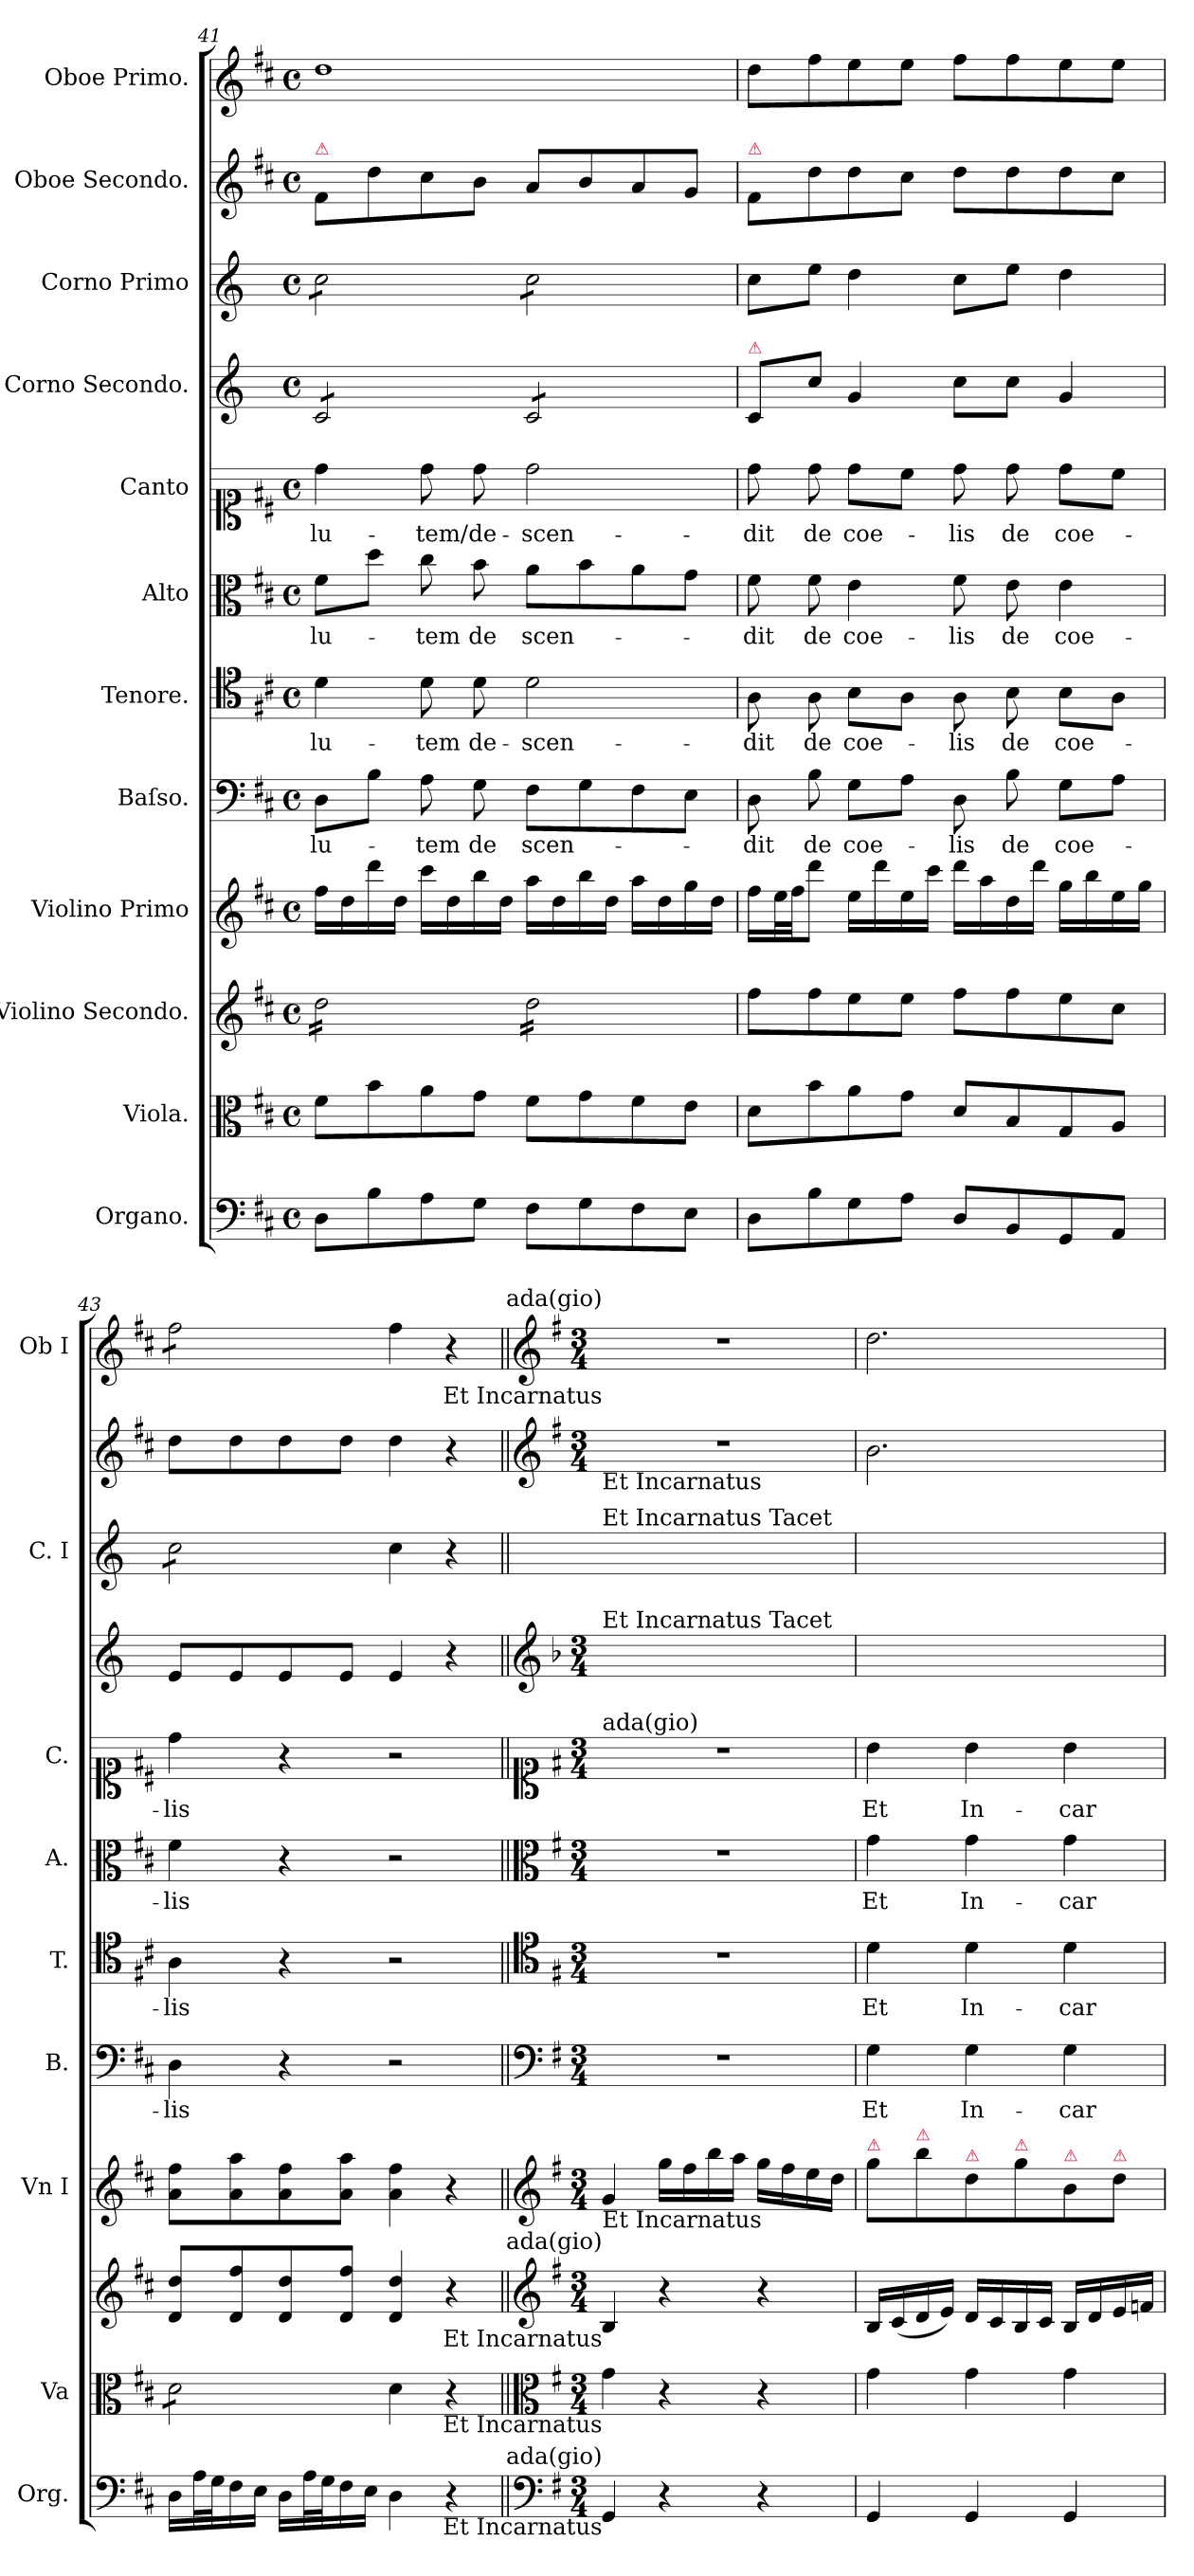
**kern	**kern	**kern	**kern	**kern	**text	**kern	**text	**kern	**text	**kern	**text	**kern	**kern	**kern	**kern
*part12	*part11	*part10	*part9	*part8	*part8	*part7	*part7	*part6	*part6	*part5	*part5	*part4	*part3	*part2	*part1
*staff12	*staff11	*staff10	*staff9	*staff8	*staff8	*staff7	*staff7	*staff6	*staff6	*staff5	*staff5	*staff4	*staff3	*staff2	*staff1
*I"Organo.	*I"Viola.	*I"Violino Secondo.	*I"Violino Primo	*I"Baſso.	*	*I"Tenore.	*	*I"Alto	*	*I"Canto	*	*I"Corno Secondo.	*I"Corno Primo	*I"Oboe Secondo.	*I"Oboe Primo.
*I'Org.	*I'Va	*	*I'Vn I	*I'B.	*	*I'T.	*	*I'A.	*	*I'C.	*	*	*I'C. I	*	*I'Ob I
*clefF4	*clefC3	*clefG2	*clefG2	*clefF4	*	*clefC4	*	*clefC3	*	*clefC1	*	*clefG2	*clefG2	*clefG2	*clefG2
*k[f#c#]	*k[f#c#]	*k[f#c#]	*k[f#c#]	*k[f#c#]	*	*k[f#c#]	*	*k[f#c#]	*	*k[f#c#]	*	*k[]	*k[]	*k[f#c#]	*k[f#c#]
*M4/4	*M4/4	*M4/4	*M4/4	*M4/4	*	*M4/4	*	*M4/4	*	*M4/4	*	*M4/4	*M4/4	*M4/4	*M4/4
*met(c)	*met(c)	*met(c)	*met(c)	*met(c)	*	*met(c)	*	*met(c)	*	*met(c)	*	*met(c)	*met(c)	*met(c)	*met(c)
=41	=41	=41	=41	=41	=41	=41	=41	=41	=41	=41	=41	=41	=41	=41	=41
!	!	!	!	!	!	!	!	!	!	!	!	!	!	!LO:TX:a:color=crimson:t=⚠	!
*	*	*tremolo	*	*	*	*	*	*	*	*	*	*	*	*	*
*	*	*	*	*	*	*	*	*	*	*	*	*tremolo	*	*	*
*	*	*	*	*	*	*	*	*	*	*	*	*	*tremolo	*	*
8D\L	8f#\L	16dd\LL	16ff#\LL	8D\L	-lu-	4d\	-lu-	8f#\L	-lu-	4dd\	-lu-	8c/L	8cc\L	8f#/L	1dd\
.	.	16dd\	16dd\	.	.	.	.	.	.	.	.	.	.	.	.
8B\	8b\	16dd\	16ddd\	8B\J	.	.	.	8dd\J	.	.	.	8c/	8cc\	8dd\	.
.	.	16dd\	16dd\JJ	.	.	.	.	.	.	.	.	.	.	.	.
8A\	8a\	16dd\	16ccc#\LL	8A\	-tem	8d\	-tem	8cc#\	-tem	8dd\	-tem/	8c/	8cc\	8cc#\	.
.	.	16dd\	16dd\	.	.	.	.	.	.	.	.	.	.	.	.
8G\J	8g\J	16dd\	16bb\	8G\	de	8d\	de-	8b\	de	8dd\	de-	8c/J	8cc\J	8b\J	.
.	.	16dd\JJ	16dd\JJ	.	.	.	.	.	.	.	.	.	.	.	.
8F#\L	8f#\L	16dd\LL	16aa\LL	8F#\L	scen-	2d\	-scen-	8a\L	scen-	2dd\	-scen-	8c/L	8cc\L	8a/L	.
.	.	16dd\	16dd\	.	.	.	.	.	.	.	.	.	.	.	.
8G\	8g\	16dd\	16bb\	8G\	.	.	.	8b\	.	.	.	8c/	8cc\	8b/	.
.	.	16dd\	16dd\JJ	.	.	.	.	.	.	.	.	.	.	.	.
8F#\	8f#\	16dd\	16aa\LL	8F#\	.	.	.	8a\	.	.	.	8c/	8cc\	8a/	.
.	.	16dd\	16dd\	.	.	.	.	.	.	.	.	.	.	.	.
8E\J	8e\J	16dd\	16gg\	8E\J	.	.	.	8g\J	.	.	.	8c/J	8cc\J	8g/J	.
*	*	*	*	*	*	*	*	*	*	*	*	*	*Xtremolo	*	*
*	*	*	*	*	*	*	*	*	*	*	*	*Xtremolo	*	*	*
.	.	16dd\JJ	16dd\JJ	.	.	.	.	.	.	.	.	.	.	.	.
*	*	*Xtremolo	*	*	*	*	*	*	*	*	*	*	*	*	*
=42	=42	=42	=42	=42	=42	=42	=42	=42	=42	=42	=42	=42	=42	=42	=42
!	!	!	!	!	!	!	!	!	!	!	!	!	!	!LO:TX:a:color=crimson:t=⚠	!
!	!	!	!	!	!	!	!	!	!	!	!	!LO:TX:a:color=crimson:t=⚠	!	!	!
8D\L	8d\L	8ff#\L	16ff#\LL	8D\	-dit	8A\	-dit	8f#\	-dit	8dd\	-dit	8c/L	8cc\L	8f#/L	8dd\L
.	.	.	32ee\L	.	.	.	.	.	.	.	.	.	.	.	.
.	.	.	32ff#\JJ	.	.	.	.	.	.	.	.	.	.	.	.
8B\	8b\	8ff#\	8ddd\J	8B\	de	8A\	de	8f#\	de	8dd\	de	8cc\J	8ee\J	8dd\	8ff#\
8G\	8a\	8ee\	16ee\LL	8G\L	coe-	8B\L	coe-	4e\	coe-	8dd\L	coe-	4g/	4dd\	8dd\	8ee\
.	.	.	16ddd\	.	.	.	.	.	.	.	.	.	.	.	.
8A\J	8g\J	8ee\J	16ee\	8A\J	.	8A\J	.	.	.	8cc#\J	.	.	.	8cc#\J	8ee\J
.	.	.	16ccc#\JJ	.	.	.	.	.	.	.	.	.	.	.	.
8D/L	8d/L	8ff#\L	16ddd\LL	8D\	-lis	8A\	-lis	8f#\	-lis	8dd\	-lis	8cc\L	8cc\L	8dd\L	8ff#\L
.	.	.	16aa\	.	.	.	.	.	.	.	.	.	.	.	.
!	!	!	!	!	!	!	!LO:LY:i	!	!	!	!	!	!	!	!
8BB/	8B/	8ff#\	16dd\	8B\	de	8B\	de	8e\	de	8dd\	de	8cc\J	8ee\J	8dd\	8ff#\
.	.	.	16ddd\JJ	.	.	.	.	.	.	.	.	.	.	.	.
!	!	!	!	!	!	!	!LO:LY:i	!	!	!	!	!	!	!	!
8GG/	8G/	8ee\	16gg\LL	8G\L	coe-	8B\L	coe-	4e\	coe-	8dd\L	coe-	4g/	4dd\	8dd\	8ee\
.	.	.	16bb\	.	.	.	.	.	.	.	.	.	.	.	.
8AA/J	8A/J	8cc#\J	16ee\	8A\J	.	8A\J	.	.	.	8cc#\J	.	.	.	8cc#\J	8ee\J
.	.	.	16gg\JJ	.	.	.	.	.	.	.	.	.	.	.	.
=43	=43	=43	=43	=43	=43	=43	=43	=43	=43	=43	=43	=43	=43	=43	=43
!	!	!	!	!	!	!	!LO:LY:i	!	!	!	!	!	!	!	!
*	*tremolo	*	*	*	*	*	*	*	*	*	*	*	*	*	*
*	*	*	*	*	*	*	*	*	*	*	*	*	*tremolo	*	*
*	*	*	*	*	*	*	*	*	*	*	*	*	*	*	*tremolo
16D\LL	8d\L	8d/ 8dd/L	8a\ 8ff#\L	4D\	-lis	4A\	-lis	4f#\	-lis	4dd\	-lis	8e/L	8cc\L	8dd\L	8ff#\L
32A\L	.	.	.	.	.	.	.	.	.	.	.	.	.	.	.
32G\J	.	.	.	.	.	.	.	.	.	.	.	.	.	.	.
16F#\	8d\	8d/ 8ff#/	8a\ 8aa\	.	.	.	.	.	.	.	.	8e/	8cc\	8dd\	8ff#\
16E\JJ	.	.	.	.	.	.	.	.	.	.	.	.	.	.	.
16D\LL	8d\	8d/ 8dd/	8a\ 8ff#\	4r	.	4r	.	4r	.	4r	.	8e/	8cc\	8dd\	8ff#\
32A\L	.	.	.	.	.	.	.	.	.	.	.	.	.	.	.
32G\J	.	.	.	.	.	.	.	.	.	.	.	.	.	.	.
16F#\	8d\J	8d/ 8ff#/J	8a\ 8aa\J	.	.	.	.	.	.	.	.	8e/J	8cc\J	8dd\J	8ff#\J
*	*	*	*	*	*	*	*	*	*	*	*	*	*	*	*Xtremolo
*	*	*	*	*	*	*	*	*	*	*	*	*	*Xtremolo	*	*
*	*Xtremolo	*	*	*	*	*	*	*	*	*	*	*	*	*	*
16E\JJ	.	.	.	.	.	.	.	.	.	.	.	.	.	.	.
4D\	4d\	4d/ 4dd/	4a\ 4ff#\	2r	.	2r	.	2r	.	2r	.	4e/	4cc\	4dd\	4ff#\
4r	4r	4r	4r	.	.	.	.	.	.	.	.	4r	4r	4r	4r
=44||	=44||	=44||	=44||	=44||	=44||	=44||	=44||	=44||	=44||	=44||	=44||	=44||	=44||	=44||	=44||
*clefF4	*clefC3	*clefG2	*clefG2	*clefF4	*	*clefC4	*	*clefC3	*	*clefC1	*	*clefG2	*	*clefG2	*clefG2
*k[f#]	*k[f#]	*k[f#]	*k[f#]	*k[f#]	*	*k[f#]	*	*k[f#]	*	*k[f#]	*	*k[b-]	*	*k[f#]	*k[f#]
*M3/4	*M3/4	*M3/4	*M3/4	*M3/4	*	*M3/4	*	*M3/4	*	*M3/4	*	*M3/4	*	*M3/4	*M3/4
!	!	!	!	!	!	!	!	!	!	!	!	!	!	!	!LO:TX:b:rj:t=Et Incarnatus
!	!	!	!	!	!	!	!	!	!	!	!	!	!	!	!LO:TX:a:rj:t=ada(gio)
!	!	!	!	!	!	!	!	!	!	!	!	!	!	!LO:TX:b:t=Et Incarnatus	!
!	!	!	!	!	!	!	!	!	!	!	!	!	!LO:TX:a:t=Et Incarnatus Tacet	!	!
!	!	!	!	!	!	!	!	!	!	!	!	!LO:TX:a:t=Et Incarnatus Tacet	!	!	!
!	!	!	!	!	!	!	!	!	!	!LO:TX:a:t=ada(gio)	!	!	!	!	!
!	!	!	!LO:TX:b:t=Et Incarnatus	!	!	!	!	!	!	!	!	!	!	!	!
!	!	!LO:TX:b:rj:t=Et Incarnatus	!	!	!	!	!	!	!	!	!	!	!	!	!
!	!	!LO:TX:a:rj:t=ada(gio)	!	!	!	!	!	!	!	!	!	!	!	!	!
!	!LO:TX:b:rj:t=Et Incarnatus	!	!	!	!	!	!	!	!	!	!	!	!	!	!
!LO:TX:b:rj:t=Et Incarnatus	!	!	!	!	!	!	!	!	!	!	!	!	!	!	!
!LO:TX:a:rj:t=ada(gio)	!	!	!	!	!	!	!	!	!	!	!	!	!	!	!
4GG/	4g\	4B/	4g/	2.r	.	2.r	.	2.r	.	2.r	.	2.ryy	2.ryy	2.r	2.r
4r	4r	4r	16gg\LL	.	.	.	.	.	.	.	.	.	.	.	.
.	.	.	16ff#\	.	.	.	.	.	.	.	.	.	.	.	.
.	.	.	16bb\	.	.	.	.	.	.	.	.	.	.	.	.
.	.	.	16aa\JJ	.	.	.	.	.	.	.	.	.	.	.	.
4r	4r	4r	16gg\LL	.	.	.	.	.	.	.	.	.	.	.	.
.	.	.	16ff#\	.	.	.	.	.	.	.	.	.	.	.	.
.	.	.	16ee\	.	.	.	.	.	.	.	.	.	.	.	.
.	.	.	16dd\JJ	.	.	.	.	.	.	.	.	.	.	.	.
=45	=45	=45	=45	=45	=45	=45	=45	=45	=45	=45	=45	=45	=45	=45	=45
!	!	!	!LO:TX:a:color=crimson:t=⚠	!	!	!	!	!	!	!	!	!	!	!	!
4GG/	4g\	16B/LL	8gg\L	4G\	Et	4d\	Et	4g\	Et	4b\	Et	2.ryy	2.ryy	2.b\	2.dd\
.	.	(16c/	.	.	.	.	.	.	.	.	.	.	.	.	.
!	!	!	!LO:TX:a:color=crimson:t=⚠	!	!	!	!	!	!	!	!	!	!	!	!
.	.	16d/	8bb\	.	.	.	.	.	.	.	.	.	.	.	.
.	.	16e/JJ)	.	.	.	.	.	.	.	.	.	.	.	.	.
!	!	!	!LO:TX:a:color=crimson:t=⚠	!	!	!	!	!	!	!	!	!	!	!	!
4GG/	4g\	16d/LL	8dd\	4G\	In-	4d\	In-	4g\	In-	4b\	In-	.	.	.	.
.	.	16c/	.	.	.	.	.	.	.	.	.	.	.	.	.
!	!	!	!LO:TX:a:color=crimson:t=⚠	!	!	!	!	!	!	!	!	!	!	!	!
.	.	16B/	8gg\	.	.	.	.	.	.	.	.	.	.	.	.
.	.	16c/JJ	.	.	.	.	.	.	.	.	.	.	.	.	.
!	!	!	!LO:TX:a:color=crimson:t=⚠	!	!	!	!	!	!	!	!	!	!	!	!
4GG/	4g\	16B/LL	8b\	4G\	-car-	4d\	-car-	4g\	-car-	4b\	-car-	.	.	.	.
.	.	16d/	.	.	.	.	.	.	.	.	.	.	.	.	.
!	!	!	!LO:TX:a:color=crimson:t=⚠	!	!	!	!	!	!	!	!	!	!	!	!
.	.	16e/	8dd\J	.	.	.	.	.	.	.	.	.	.	.	.
.	.	16fn/JJ	.	.	.	.	.	.	.	.	.	.	.	.	.
=	=	=	=	=	=	=	=	=	=	=	=	=	=	=	=
*-	*-	*-	*-	*-	*-	*-	*-	*-	*-	*-	*-	*-	*-	*-	*-
